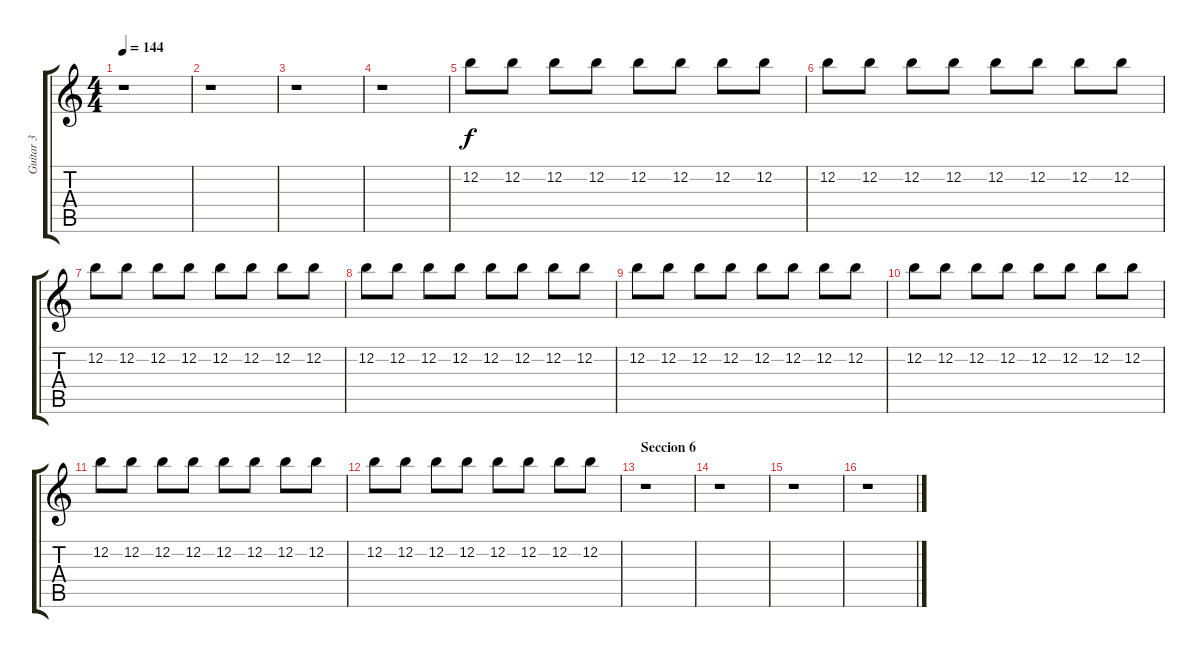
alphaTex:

\track ("Guitar 3" "Guitar 3") {instrument distortionguitar}
\staff {score tabs}
\tuning (E4 B3 G3 D3 A2 E2) {hide}
\ts (4 4)
\tempo 144
\clef g2
\ks c
r.1{dy f} |
r.1 |
r.1 |
r.1 |
12.2.8 12.2.8 12.2.8 12.2.8 12.2.8 12.2.8 12.2.8 12.2.8 |
12.2.8 12.2.8 12.2.8 12.2.8 12.2.8 12.2.8 12.2.8 12.2.8 |
12.2.8 12.2.8 12.2.8 12.2.8 12.2.8 12.2.8 12.2.8 12.2.8 |
12.2.8 12.2.8 12.2.8 12.2.8 12.2.8 12.2.8 12.2.8 12.2.8 |
12.2.8 12.2.8 12.2.8 12.2.8 12.2.8 12.2.8 12.2.8 12.2.8 |
12.2.8 12.2.8 12.2.8 12.2.8 12.2.8 12.2.8 12.2.8 12.2.8 |
12.2.8 12.2.8 12.2.8 12.2.8 12.2.8 12.2.8 12.2.8 12.2.8 |
12.2.8 12.2.8 12.2.8 12.2.8 12.2.8 12.2.8 12.2.8 12.2.8 |
\section ("" "Seccion 6")
r.1 |
r.1 |
r.1 |
r.1
